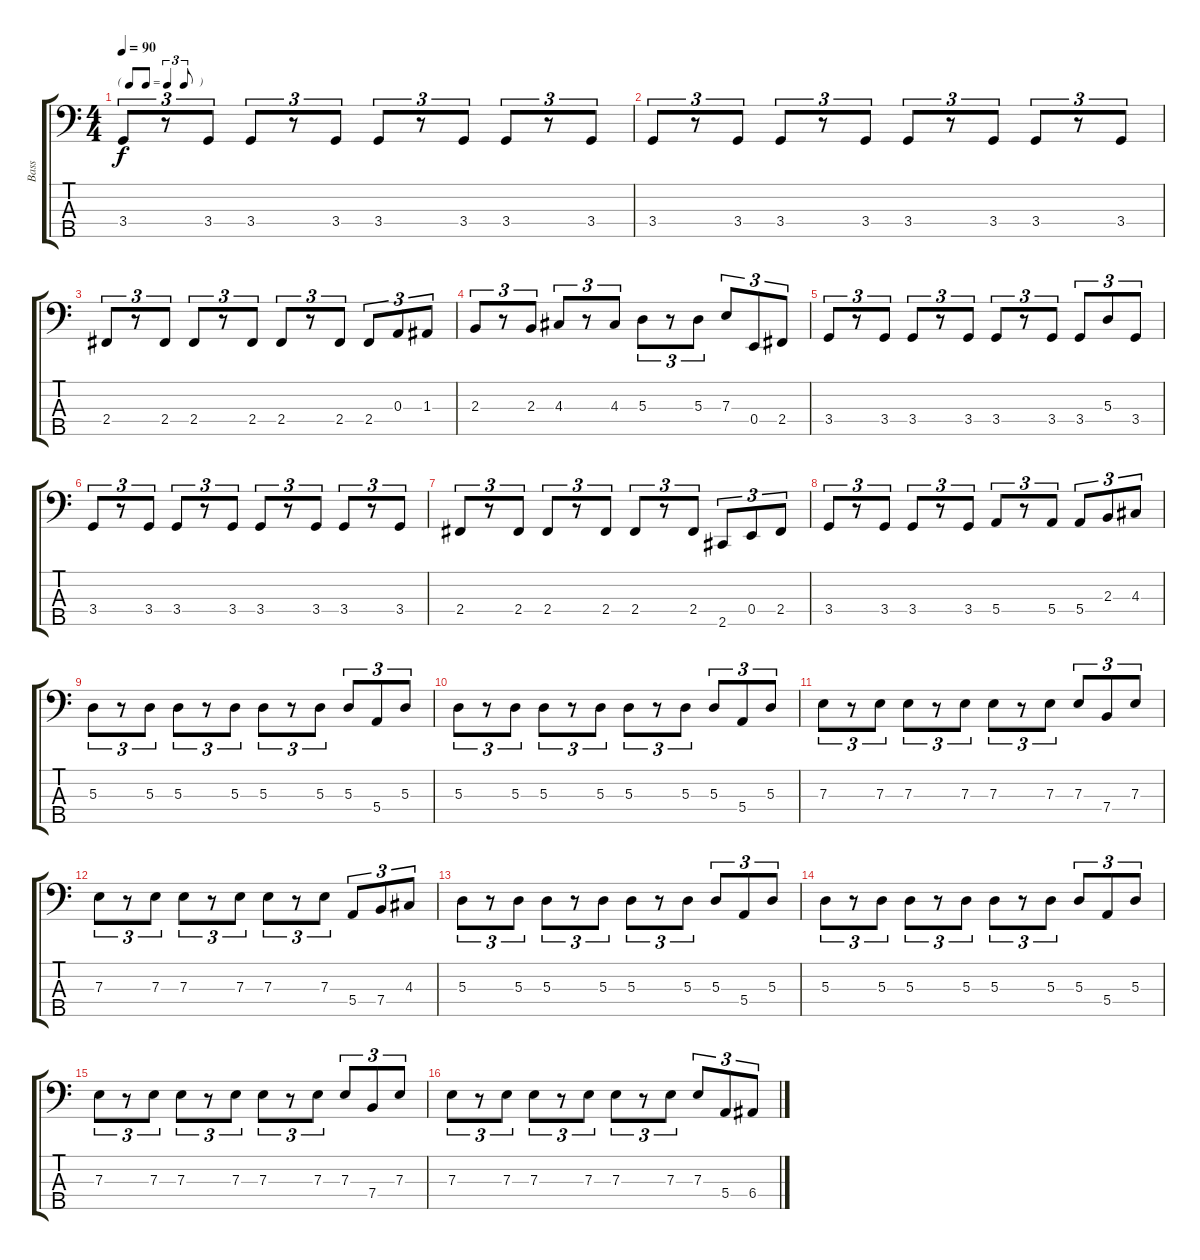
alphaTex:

\track ("Bass" "Bass") {instrument electricbasspick}
\staff {score tabs}
\tuning (G2 D2 A1 E1 B0) {hide}
\ts (4 4)
\tf triplet8th
\tempo 90
\clef f4
\ks c
3.4.8{tu (3 2) dy f} r.8{tu (3 2)} 3.4.8{tu (3 2)} 3.4.8{tu (3 2)} r.8{tu (3 2)} 3.4.8{tu (3 2)} 3.4.8{tu (3 2)} r.8{tu (3 2)} 3.4.8{tu (3 2)} 3.4.8{tu (3 2)} r.8{tu (3 2)} 3.4.8{tu (3 2)} |
3.4.8{tu (3 2)} r.8{tu (3 2)} 3.4.8{tu (3 2)} 3.4.8{tu (3 2)} r.8{tu (3 2)} 3.4.8{tu (3 2)} 3.4.8{tu (3 2)} r.8{tu (3 2)} 3.4.8{tu (3 2)} 3.4.8{tu (3 2)} r.8{tu (3 2)} 3.4.8{tu (3 2)} |
2.4.8{tu (3 2)} r.8{tu (3 2)} 2.4.8{tu (3 2)} 2.4.8{tu (3 2)} r.8{tu (3 2)} 2.4.8{tu (3 2)} 2.4.8{tu (3 2)} r.8{tu (3 2)} 2.4.8{tu (3 2)} 2.4.8{tu (3 2)} 0.3.8{tu (3 2)} 1.3.8{tu (3 2)} |
2.3.8{tu (3 2)} r.8{tu (3 2)} 2.3.8{tu (3 2)} 4.3.8{tu (3 2)} r.8{tu (3 2)} 4.3.8{tu (3 2)} 5.3.8{tu (3 2)} r.8{tu (3 2)} 5.3.8{tu (3 2)} 7.3.8{tu (3 2)} 0.4.8{tu (3 2)} 2.4.8{tu (3 2)} |
3.4.8{tu (3 2)} r.8{tu (3 2)} 3.4.8{tu (3 2)} 3.4.8{tu (3 2)} r.8{tu (3 2)} 3.4.8{tu (3 2)} 3.4.8{tu (3 2)} r.8{tu (3 2)} 3.4.8{tu (3 2)} 3.4.8{tu (3 2)} 5.3.8{tu (3 2)} 3.4.8{tu (3 2)} |
3.4.8{tu (3 2)} r.8{tu (3 2)} 3.4.8{tu (3 2)} 3.4.8{tu (3 2)} r.8{tu (3 2)} 3.4.8{tu (3 2)} 3.4.8{tu (3 2)} r.8{tu (3 2)} 3.4.8{tu (3 2)} 3.4.8{tu (3 2)} r.8{tu (3 2)} 3.4.8{tu (3 2)} |
2.4.8{tu (3 2)} r.8{tu (3 2)} 2.4.8{tu (3 2)} 2.4.8{tu (3 2)} r.8{tu (3 2)} 2.4.8{tu (3 2)} 2.4.8{tu (3 2)} r.8{tu (3 2)} 2.4.8{tu (3 2)} 2.5.8{tu (3 2)} 0.4.8{tu (3 2)} 2.4.8{tu (3 2)} |
3.4.8{tu (3 2)} r.8{tu (3 2)} 3.4.8{tu (3 2)} 3.4.8{tu (3 2)} r.8{tu (3 2)} 3.4.8{tu (3 2)} 5.4.8{tu (3 2)} r.8{tu (3 2)} 5.4.8{tu (3 2)} 5.4.8{tu (3 2)} 2.3.8{tu (3 2)} 4.3.8{tu (3 2)} |
5.3.8{tu (3 2)} r.8{tu (3 2)} 5.3.8{tu (3 2)} 5.3.8{tu (3 2)} r.8{tu (3 2)} 5.3.8{tu (3 2)} 5.3.8{tu (3 2)} r.8{tu (3 2)} 5.3.8{tu (3 2)} 5.3.8{tu (3 2)} 5.4.8{tu (3 2)} 5.3.8{tu (3 2)} |
5.3.8{tu (3 2)} r.8{tu (3 2)} 5.3.8{tu (3 2)} 5.3.8{tu (3 2)} r.8{tu (3 2)} 5.3.8{tu (3 2)} 5.3.8{tu (3 2)} r.8{tu (3 2)} 5.3.8{tu (3 2)} 5.3.8{tu (3 2)} 5.4.8{tu (3 2)} 5.3.8{tu (3 2)} |
7.3.8{tu (3 2)} r.8{tu (3 2)} 7.3.8{tu (3 2)} 7.3.8{tu (3 2)} r.8{tu (3 2)} 7.3.8{tu (3 2)} 7.3.8{tu (3 2)} r.8{tu (3 2)} 7.3.8{tu (3 2)} 7.3.8{tu (3 2)} 7.4.8{tu (3 2)} 7.3.8{tu (3 2)} |
7.3.8{tu (3 2)} r.8{tu (3 2)} 7.3.8{tu (3 2)} 7.3.8{tu (3 2)} r.8{tu (3 2)} 7.3.8{tu (3 2)} 7.3.8{tu (3 2)} r.8{tu (3 2)} 7.3.8{tu (3 2)} 5.4.8{tu (3 2)} 7.4.8{tu (3 2)} 4.3.8{tu (3 2)} |
5.3.8{tu (3 2)} r.8{tu (3 2)} 5.3.8{tu (3 2)} 5.3.8{tu (3 2)} r.8{tu (3 2)} 5.3.8{tu (3 2)} 5.3.8{tu (3 2)} r.8{tu (3 2)} 5.3.8{tu (3 2)} 5.3.8{tu (3 2)} 5.4.8{tu (3 2)} 5.3.8{tu (3 2)} |
5.3.8{tu (3 2)} r.8{tu (3 2)} 5.3.8{tu (3 2)} 5.3.8{tu (3 2)} r.8{tu (3 2)} 5.3.8{tu (3 2)} 5.3.8{tu (3 2)} r.8{tu (3 2)} 5.3.8{tu (3 2)} 5.3.8{tu (3 2)} 5.4.8{tu (3 2)} 5.3.8{tu (3 2)} |
7.3.8{tu (3 2)} r.8{tu (3 2)} 7.3.8{tu (3 2)} 7.3.8{tu (3 2)} r.8{tu (3 2)} 7.3.8{tu (3 2)} 7.3.8{tu (3 2)} r.8{tu (3 2)} 7.3.8{tu (3 2)} 7.3.8{tu (3 2)} 7.4.8{tu (3 2)} 7.3.8{tu (3 2)} |
7.3.8{tu (3 2)} r.8{tu (3 2)} 7.3.8{tu (3 2)} 7.3.8{tu (3 2)} r.8{tu (3 2)} 7.3.8{tu (3 2)} 7.3.8{tu (3 2)} r.8{tu (3 2)} 7.3.8{tu (3 2)} 7.3.8{tu (3 2)} 5.4.8{tu (3 2)} 6.4.8{tu (3 2)}
